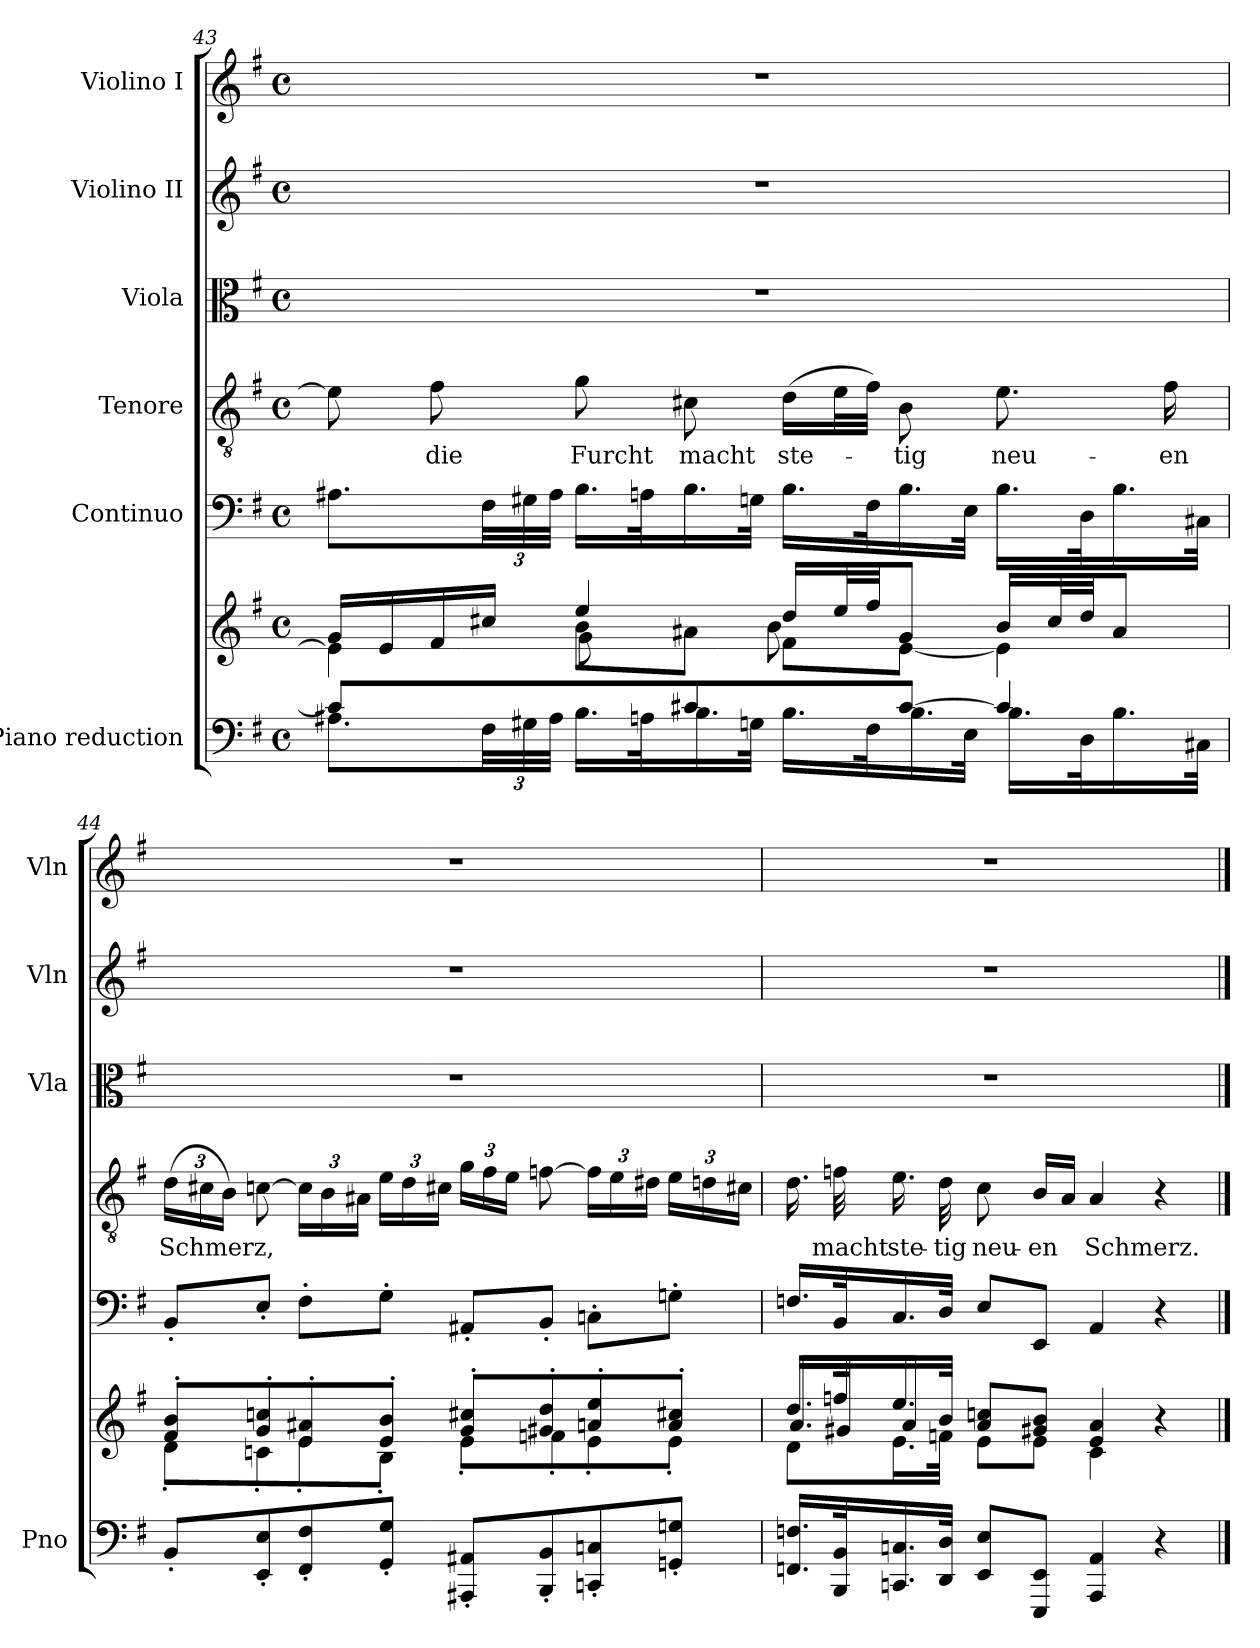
**kern	**kern	**kern	**kern	**text	**kern	**kern	**kern
*part6	*part6	*part5	*part4	*part4	*part3	*part2	*part1
*staff7	*staff6	*staff5	*staff4	*staff4	*staff3	*staff2	*staff1
*I"Piano reduction	*	*I"Continuo	*I"Tenore	*	*I"Viola	*I"Violino II	*I"Violino I
*I'Pno	*	*	*	*	*I'Vla	*I'Vln	*I'Vln
*clefF4	*clefG2	*clefF4	*clefGv2	*	*clefC3	*clefG2	*clefG2
*k[f#]	*k[f#]	*k[f#]	*k[f#]	*	*k[f#]	*k[f#]	*k[f#]
*M4/4	*M4/4	*M4/4	*M4/4	*	*M4/4	*M4/4	*M4/4
*met(c)	*met(c)	*met(c)	*met(c)	*	*met(c)	*met(c)	*met(c)
=43	=43	=43	=43	=43	=43	=43	=43
*^	*^	*	*	*	*	*	*
*	*	*	*^	*	*	*	*	*	*
4c#/]	8.A#X\L	16g/LL	4e\]	4ryy	8.A#X\L	8e\]	.	1r	1r	1r
.	.	16e/	.	.	.	.	.	.	.	.
!	!	!	!	!	!	!	!LO:LY:b	!	!	!
.	.	16f#/	.	.	.	8f#\	die	.	.	.
*	*Xbrackettup	*	*	*	*Xbrackettup	*	*	*	*	*
.	48F#\LL	16cc#X/JJ	.	.	48F#\LL	.	.	.	.	.
.	48G#X\	.	.	.	48G#X\	.	.	.	.	.
.	48A#\JJJ	.	.	.	48A#\JJJ	.	.	.	.	.
!	!	!	!	!	!	!	!LO:LY:b	!	!	!
8ryy	16.B\LL	4ee/	8b\L	8g\L	16.B\LL	8g\	Furcht	.	.	.
.	32An\K	.	.	.	32An\K	.	.	.	.	.
!	!	!	!	!	!	!	!LO:LY:b	!	!	!
8c#X/J	16.B\	.	8a#X\J	8ryy	16.B\	8c#X\	macht	.	.	.
.	32Gn\JJk	.	.	.	32Gn\JJk	.	.	.	.	.
!	!	!	!	!	!	!	!LO:LY:b	!	!	!
8ryy	16.B\LL	16dd/LL	8f#\L	8b\L	16.B\LL	(16d\LL	ste-	.	.	.
.	.	32ee/L	.	.	.	32e\L	.	.	.	.
.	32F#\K	32ff#/JJ	.	.	32F#\K	32f#\JJJ)	.	.	.	.
!	!	!	!	!	!	!	!LO:LY:b	!	!	!
[8c#/J	16.B\	8g/J	[8e\J	4.ryy	16.B\	8B\	-tig	.	.	.
.	32E\JJk	.	.	.	32E\JJk	.	.	.	.	.
!	!	!	!	!	!	!	!LO:LY:b	!	!	!
4c#/]	16.B\LL	16b/LL	4e\]	.	16.B\LL	8.e\	neu-	.	.	.
.	.	32cc#/L	.	.	.	.	.	.	.	.
.	32D\K	32dd/JJ	.	.	32D\K	.	.	.	.	.
.	16.B\	8a#/J	.	.	16.B\	.	.	.	.	.
!	!	!	!	!	!	!	!LO:LY:b	!	!	!
.	.	.	.	.	.	16f#\	-en	.	.	.
.	32C#X\JJk	.	.	.	32C#X\JJk	.	.	.	.	.
*	*	*	*v	*v	*	*	*	*	*	*
=44	=44	=44	=44	=44	=44	=44	=44	=44	=44
!	!	!	!	!	!	!LO:LY:b	!	!	!
*v	*v	*	*	*	*	*	*	*	*
8BB'/L	8f#/' 8b/'L	8d'\L	8BB'/L	(24d\LL	Schmerz,	1r	1r	1r
.	.	.	.	24c#X\	.	.	.	.
.	.	.	.	24B\JJ)	.	.	.	.
8EE/' 8E/'	8g/' 8ccn/'	8cn'\	8E'/J	[8cn\	.	.	.	.
8FF#/' 8F#/'	8e/' 8a#X/'	8e'\	8F#'\L	24c\LL]	.	.	.	.
.	.	.	.	24B\	.	.	.	.
.	.	.	.	24A#X\JJ	.	.	.	.
8GG/' 8G/'J	8e/' 8b/'J	8B'\J	8G'\J	24e\LL	.	.	.	.
.	.	.	.	24d\	.	.	.	.
.	.	.	.	24c#X\JJ	.	.	.	.
8AAA#X/' 8AA#X/'L	8g/' 8cc#X/'L	8e'\L	8AA#X'/L	24g\LL	.	.	.	.
.	.	.	.	24f#\	.	.	.	.
.	.	.	.	24e\JJ	.	.	.	.
8BBB/' 8BB/'	8g#X/' 8dd/'	8fn'\	8BB'/J	[8fn\	.	.	.	.
8CCn/' 8Cn/'	8an/' 8ee/'	8e'\	8Cn'\L	24f\LL]	.	.	.	.
.	.	.	.	24e\	.	.	.	.
.	.	.	.	24d#X\JJ	.	.	.	.
8GGn/' 8Gn/'J	8a/' 8cc#X/'J	8e'\J	8Gn'\J	24e\LL	.	.	.	.
.	.	.	.	24dn\	.	.	.	.
.	.	.	.	24c#X\JJ	.	.	.	.
!!LO:PB:g=z
=45	=45	=45	=45	=45	=45	=45	=45	=45
*	*	*^	*	*	*	*	*	*
16.FFn/ 16.Fn/LL	16.dd/LL	8d\L	16.a/LL	16.Fn/LL	16.d\	.	1r	1r	1r
!	!	!	!	!	!	!LO:LY:b	!	!	!
32BBB/ 32BB/K	32ffn/K	.	32g#X/JK	32BB/K	32fn\	macht	.	.	.
!	!	!	!	!	!	!LO:LY:b	!	!	!
16.CCn/ 16.Cn/	16.ee/	16.e\L	8a/J	16.C/	16.e\	ste-	.	.	.
!	!	!	!	!	!	!LO:LY:b	!	!	!
32DD/ 32D/JJk	32b/JJk	32fn\JJk	.	32D/JJk	32d\	-tig	.	.	.
!	!	!	!	!	!	!LO:LY:b	!	!	!
8EE/ 8E/L	8a/ 8ccn/L	8e\L	4ryy	8E/L	8c\	neu-	.	.	.
!	!	!	!	!	!	!LO:LY:b	!	!	!
8EEE/ 8EE/J	8g#X/ 8b/J	8e\J	.	8EE/J	16B/LL	-en	.	.	.
.	.	.	.	.	16A/JJ	.	.	.	.
!	!	!	!	!	!	!LO:LY:b	!	!	!
4AAA/ 4AA/	4e/ 4a/	4c\	2ryy	4AA/	4A/	Schmerz.	.	.	.
4r	4r	4ryy	.	4r	4r	.	.	.	.
*	*v	*v	*v	*	*	*	*	*	*
==	==	==	==	==	==	==	==
*-	*-	*-	*-	*-	*-	*-	*-
